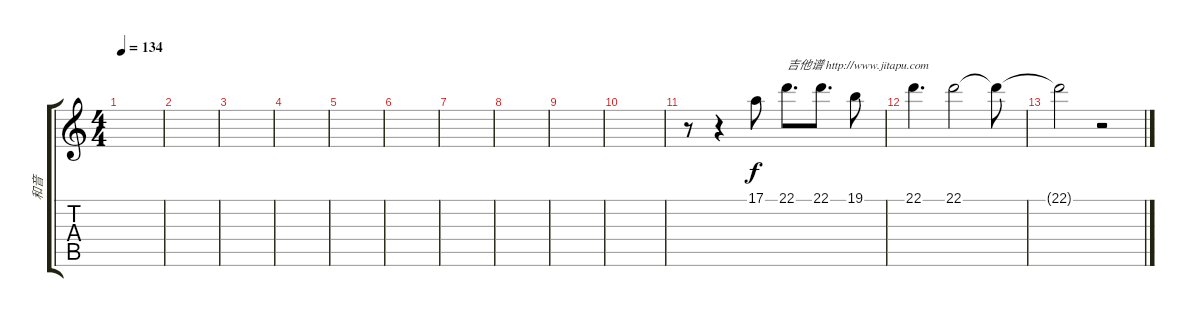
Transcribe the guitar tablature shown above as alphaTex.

\track ("和音" "和音") {instrument voiceoohs}
\staff {score tabs}
\tuning (E4 B3 G3 D3 A2 E2) {hide}
\ts (4 4)
\tempo 134
\clef g2
\ks c
|
|
|
|
|
|
|
|
|
|
r.8 r.4 17.1.8 22.1.8{d txt "吉他谱 http://www.jitapu.com"} 22.1.8{d} 19.1.8 |
22.1.4{d} 22.1.2 22.1{t}.8{dy f} |
22.1{t}.2 r.2
